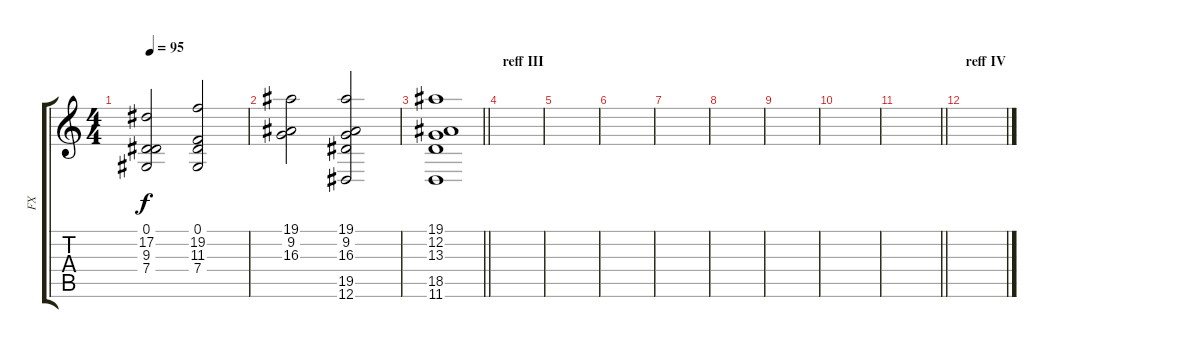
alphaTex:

\track ("FX" "FX") {instrument stringensemble1}
\staff {score tabs}
\tuning (Eb4 Bb3 Gb3 Db3 Ab2 Eb2) {hide}
\ts (4 4)
\tempo 95
\clef g2
\ks c
(0.1 17.2 9.3 7.4).2{dy f} (0.1 19.2 11.3 7.4).2 |
(19.1 9.2 16.3).2 (19.1 9.2 16.3 19.5 12.6).2 |
\barLineRight lightlight
(19.1 12.2 13.3 18.5 11.6).1 |
\section ("" "reff III")
|
|
|
|
|
|
|
\barLineRight lightlight
|
\section ("" "reff IV")
